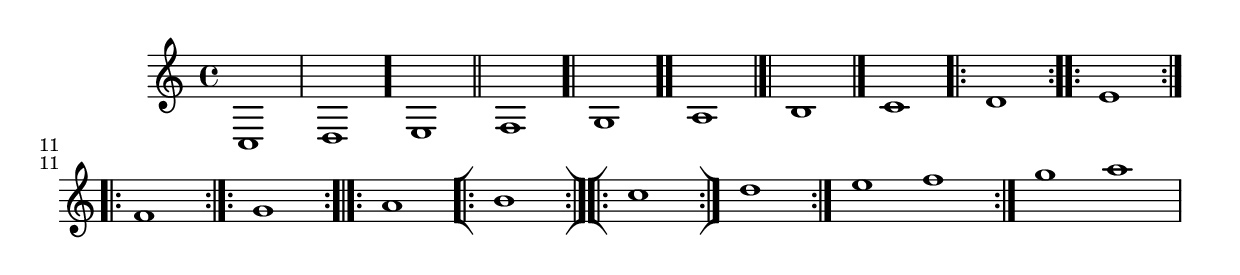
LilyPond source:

\version "2.18.2"

"//music" = \relative c {
  << \new Voice = "voice1" {
    c1 \bar "|" d \bar "." e \bar "||" f \bar ".|"
    g \bar ".." a \bar "|.|" b \bar "|."

    c \bar ".|:" d \bar ":..:" e \bar ":|.|:" f \bar ":|.:"
    g \bar ":.|.:" a \bar "[|:" b \bar ":|][|:"
    c \bar ":|]" d \bar ":|." e \bar ":|:" f \bar ":|." g \bar "" a
  } >>
}

\book {
  \header {
  }

  \bookpart {
    \score {
      \new OrchestraGroup \with { } <<
        \new StaffGroup \with { \consists "Bar_number_engraver" } <<
          <<
          \new Staff = Staff \with { }
          \context Staff = Staff {
            \"//music"
          }
          >>
        >>
      >>
      \layout { }
    }
  }
}
